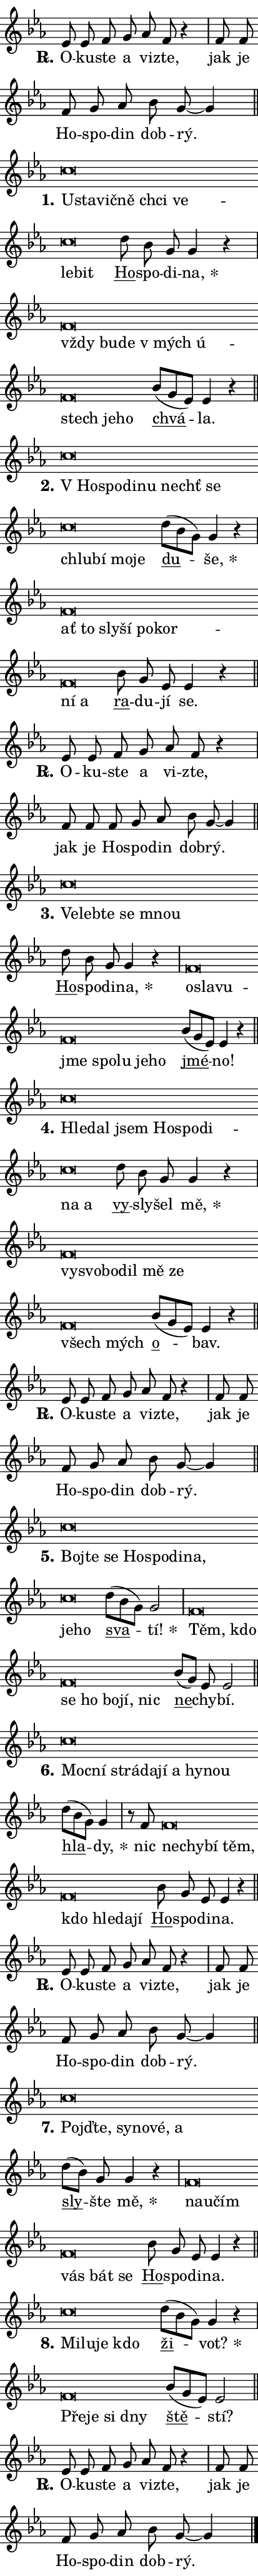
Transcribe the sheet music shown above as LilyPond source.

\version "2.22.1"
\header { tagline = "" }
\paper {
  indent = 0\cm
  top-margin = 0\cm
  right-margin = 0\cm
  bottom-margin = 0\cm
  left-margin = 0\cm
  paper-width = 7\cm
  page-breaking = #ly:one-page-breaking
  system-system-spacing.basic-distance = #11
  score-system-spacing.basic-distance = #11
  ragged-last = ##f
}


%% Author: Thomas Morley
%% https://lists.gnu.org/archive/html/lilypond-user/2020-05/msg00002.html
#(define (line-position grob)
"Returns position of @var[grob} in current system:
   @code{'start}, if at first time-step
   @code{'end}, if at last time-step
   @code{'middle} otherwise
"
  (let* ((col (ly:item-get-column grob))
         (ln (ly:grob-object col 'left-neighbor))
         (rn (ly:grob-object col 'right-neighbor))
         (col-to-check-left (if (ly:grob? ln) ln col))
         (col-to-check-right (if (ly:grob? rn) rn col))
         (break-dir-left
           (and
             (ly:grob-property col-to-check-left 'non-musical #f)
             (ly:item-break-dir col-to-check-left)))
         (break-dir-right
           (and
             (ly:grob-property col-to-check-right 'non-musical #f)
             (ly:item-break-dir col-to-check-right))))
        (cond ((eqv? 1 break-dir-left) 'start)
              ((eqv? -1 break-dir-right) 'end)
              (else 'middle))))

#(define (tranparent-at-line-position vctor)
  (lambda (grob)
  "Relying on @code{line-position} select the relevant enry from @var{vctor}.
Used to determine transparency,"
    (case (line-position grob)
      ((end) (not (vector-ref vctor 0)))
      ((middle) (not (vector-ref vctor 1)))
      ((start) (not (vector-ref vctor 2))))))

noteHeadBreakVisibility =
#(define-music-function (break-visibility)(vector?)
"Makes @code{NoteHead}s transparent relying on @var{break-visibility}"
#{
  \override NoteHead.transparent =
    #(tranparent-at-line-position break-visibility)
#})

#(define delete-ledgers-for-transparent-note-heads
  (lambda (grob)
    "Reads whether a @code{NoteHead} is transparent.
If so this @code{NoteHead} is removed from @code{'note-heads} from
@var{grob}, which is supposed to be @code{LedgerLineSpanner}.
As a result ledgers are not printed for this @code{NoteHead}"
    (let* ((nhds-array (ly:grob-object grob 'note-heads))
           (nhds-list
             (if (ly:grob-array? nhds-array)
                 (ly:grob-array->list nhds-array)
                 '()))
           ;; Relies on the transparent-property being done before
           ;; Staff.LedgerLineSpanner.after-line-breaking is executed.
           ;; This is fragile ...
           (to-keep
             (remove
               (lambda (nhd)
                 (ly:grob-property nhd 'transparent #f))
               nhds-list)))
      ;; TODO find a better method to iterate over grob-arrays, similiar
      ;; to filter/remove etc for lists
      ;; For now rebuilt from scratch
      (set! (ly:grob-object grob 'note-heads)  '())
      (for-each
        (lambda (nhd)
          (ly:pointer-group-interface::add-grob grob 'note-heads nhd))
        to-keep))))

hideNotes = {
  \noteHeadBreakVisibility #begin-of-line-visible
}
unHideNotes = {
  \noteHeadBreakVisibility #all-visible
}

% work-around for resetting accidentals
% https://lilypond.org/doc/v2.23/Documentation/notation/displaying-rhythms#unmetered-music
cadenzaMeasure = {
  \cadenzaOff
  \partial 1024 s1024
  \cadenzaOn
}

#(define-markup-command (accent layout props text) (markup?)
  "Underline accented syllable"
  (interpret-markup layout props
    #{\markup \override #'(offset . 4.3) \underline { #text }#}))

responsum = \markup \concat {
  "R" \hspace #-1.05 \path #0.1 #'((moveto 0 0.07) (lineto 0.9 0.8)) \hspace #0.05 "."
}

\layout {
    \context {
        \Staff
        \remove "Time_signature_engraver"
        \override LedgerLineSpanner.after-line-breaking = #delete-ledgers-for-transparent-note-heads
    }
    \context {
        \Voice {
            \override NoteHead.output-attributes = #'((class . "notehead"))
            \override Hairpin.height = #0.55
        }
    }
    \context {
        \Lyrics {
            \override StanzaNumber.output-attributes = #'((class . "stanzanumber"))
            \override LyricSpace.minimum-distance = #0.9
            \override LyricText.font-name = #"TeX Gyre Schola"
            \override LyricText.font-size = 1
            \override StanzaNumber.font-name = #"TeX Gyre Schola Bold"
            \override StanzaNumber.font-size = 1
        }
    }
}

% magnetic-lyrics.ily
%
%   written by
%     Jean Abou Samra <jean@abou-samra.fr>
%     Werner Lemberg <wl@gnu.org>
%
%   adapted by
%     Jiri Hon <jiri.hon@gmail.com>
%
% Version 2022-Apr-15

% https://www.mail-archive.com/lilypond-user@gnu.org/msg149350.html

#(define (Left_hyphen_pointer_engraver context)
   "Collect syllable-hyphen-syllable occurrences in lyrics and store
them in properties.  This engraver only looks to the left.  For
example, if the lyrics input is @code{foo -- bar}, it does the
following.

@itemize @bullet
@item
Set the @code{text} property of the @code{LyricHyphen} grob between
@q{foo} and @q{bar} to @code{foo}.

@item
Set the @code{left-hyphen} property of the @code{LyricText} grob with
text @q{foo} to the @code{LyricHyphen} grob between @q{foo} and
@q{bar}.
@end itemize

Use this auxiliary engraver in combination with the
@code{lyric-@/text::@/apply-@/magnetic-@/offset!} hook."
   (let ((hyphen #f)
         (text #f))
     (make-engraver
      (acknowledgers
       ((lyric-syllable-interface engraver grob source-engraver)
        (set! text grob)))
      (end-acknowledgers
       ((lyric-hyphen-interface engraver grob source-engraver)
        ;(when (not (grob::has-interface grob 'lyric-space-interface))
          (set! hyphen grob)));)
      ((stop-translation-timestep engraver)
       (when (and text hyphen)
         (ly:grob-set-object! text 'left-hyphen hyphen))
       (set! text #f)
       (set! hyphen #f)))))

#(define (lyric-text::apply-magnetic-offset! grob)
   "If the space between two syllables is less than the value in
property @code{LyricText@/.details@/.squash-threshold}, move the right
syllable to the left so that it gets concatenated with the left
syllable.

Use this function as a hook for
@code{LyricText@/.after-@/line-@/breaking} if the
@code{Left_@/hyphen_@/pointer_@/engraver} is active."
   (let ((hyphen (ly:grob-object grob 'left-hyphen #f)))
     (when hyphen
       (let ((left-text (ly:spanner-bound hyphen LEFT)))
         (when (grob::has-interface left-text 'lyric-syllable-interface)
           (let* ((common (ly:grob-common-refpoint grob left-text X))
                  (this-x-ext (ly:grob-extent grob common X))
                  (left-x-ext
                   (begin
                     ;; Trigger magnetism for left-text.
                     (ly:grob-property left-text 'after-line-breaking)
                     (ly:grob-extent left-text common X)))
                  ;; `delta` is the gap width between two syllables.
                  (delta (- (interval-start this-x-ext)
                            (interval-end left-x-ext)))
                  (details (ly:grob-property grob 'details))
                  (threshold (assoc-get 'squash-threshold details 0.2)))
             (when (< delta threshold)
               (let* (;; We have to manipulate the input text so that
                      ;; ligatures crossing syllable boundaries are not
                      ;; disabled.  For languages based on the Latin
                      ;; script this is essentially a beautification.
                      ;; However, for non-Western scripts it can be a
                      ;; necessity.
                      (lt (ly:grob-property left-text 'text))
                      (rt (ly:grob-property grob 'text))
                      (is-space (grob::has-interface hyphen 'lyric-space-interface))
                      (space (if is-space " " ""))
                      (space-markup (grob-interpret-markup grob " "))
                      (space-size (interval-length (ly:stencil-extent space-markup X)))
                      (extra-delta (if is-space space-size 0))
                      ;; Append new syllable.
                      (ltrt-space (if (and (string? lt) (string? rt))
                                (string-append lt space rt)
                                (make-concat-markup (list lt space rt))))
                      ;; Right-align `ltrt` to the right side.
                      (ltrt-space-markup (grob-interpret-markup
                               grob
                               (make-translate-markup
                                (cons (interval-length this-x-ext) 0)
                                (make-right-align-markup ltrt-space)))))
                 (begin
                   ;; Don't print `left-text`.
                   (ly:grob-set-property! left-text 'stencil #f)
                   ;; Set text and stencil (which holds all collected
                   ;; syllables so far) and shift it to the left.
                   (ly:grob-set-property! grob 'text ltrt-space)
                   (ly:grob-set-property! grob 'stencil ltrt-space-markup)
                   (ly:grob-translate-axis! grob (- (- delta extra-delta)) X))))))))))


#(define (lyric-hyphen::displace-bounds-first grob)
   ;; Make very sure this callback isn't triggered too early.
   (let ((left (ly:spanner-bound grob LEFT))
         (right (ly:spanner-bound grob RIGHT)))
     (ly:grob-property left 'after-line-breaking)
     (ly:grob-property right 'after-line-breaking)
     (ly:lyric-hyphen::print grob)))

squashThreshold = #0.4

\layout {
  \context {
    \Lyrics
    \consists #Left_hyphen_pointer_engraver
    \override LyricText.after-line-breaking =
      #lyric-text::apply-magnetic-offset!
    \override LyricHyphen.stencil = #lyric-hyphen::displace-bounds-first
    \override LyricText.details.squash-threshold = \squashThreshold
    \override LyricHyphen.minimum-distance = 0
    \override LyricHyphen.minimum-length = \squashThreshold
  }
}

squash = \override LyricText.details.squash-threshold = 9999
unSquash = \override LyricText.details.squash-threshold = \squashThreshold

left = \override LyricText.self-alignment-X = #LEFT
unLeft = \revert LyricText.self-alignment-X

starOffset = #(lambda (grob) 
                (let ((x_offset (ly:self-alignment-interface::aligned-on-x-parent grob)))
                  (if (= x_offset 0) 0 (+ x_offset 1.2))))

star = #(define-music-function (syllable)(string?)
"Append star separator at the end of a syllable"
#{
  \once \override LyricText.X-offset = #starOffset
  \lyricmode { \markup {
    #syllable
    \override #'((font-name . "TeX Gyre Schola Bold")) \hspace #0.2 \lower #0.65 \larger "*"
  } }
#})

starAccent = #(define-music-function (syllable)(string?)
"Append star separator at the end of a syllable and make accent"
#{
  \once \override LyricText.X-offset = #starOffset
  \lyricmode { \markup {
    \accent #syllable
    \override #'((font-name . "TeX Gyre Schola Bold")) \hspace #0.2 \lower #0.65 \larger "*"
  } }
#})

breath = #(define-music-function (syllable)(string?)
"Append breathing indicator at the end of a syllable"
#{
  \lyricmode { \markup { #syllable "+" } }
#})

optionalBreath = #(define-music-function (syllable)(string?)
"Append optional breathing indicator at the end of a syllable"
#{
  \lyricmode { \markup { #syllable "(+)" } }
#})


\score {
    <<
        \new Voice = "melody" { \cadenzaOn \key es \major \relative { es'8 es f g as f r4 \cadenzaMeasure \bar "|" f8 f \bar "" f g as \bar "" bes g~ g4 \cadenzaMeasure \bar "||" \break }
\relative { c''\breve*1/16 \hideNotes \breve*1/16 \bar "" \breve*1/16 \bar "" \breve*1/16 \bar "" \breve*1/16 \bar "" \breve*1/16 \bar "" \breve*1/16 \breve*1/16 \bar "" \unHideNotes \bar "" d8 bes g g4 r \cadenzaMeasure \bar "|" f\breve*1/16 \hideNotes \breve*1/16 \bar "" \breve*1/16 \bar "" \breve*1/16 \bar "" \breve*1/16 \bar "" \breve*1/16 \bar "" \breve*1/16 \breve*1/16 \bar "" \unHideNotes \bar "" bes8[( g es)] es4 r \cadenzaMeasure \bar "||" \break }
\relative { c''\breve*1/16 \hideNotes \breve*1/16 \bar "" \breve*1/16 \bar "" \breve*1/16 \bar "" \breve*1/16 \bar "" \breve*1/16 \bar "" \breve*1/16 \bar "" \breve*1/16 \bar "" \breve*1/16 \breve*1/16 \bar "" \unHideNotes \bar "" d8[( bes g)] g4 r \cadenzaMeasure \bar "|" f\breve*1/16 \hideNotes \breve*1/16 \bar "" \breve*1/16 \bar "" \breve*1/16 \bar "" \breve*1/16 \bar "" \breve*1/16 \bar "" \breve*1/16 \breve*1/16 \bar "" \unHideNotes \bar "" bes8 g es es4 r \cadenzaMeasure \bar "||" \break }
\relative { es'8 es f g as f r4 \cadenzaMeasure \bar "|" f8 f \bar "" f g as \bar "" bes g~ g4 \cadenzaMeasure \bar "||" \break }
\relative { c''\breve*1/16 \hideNotes \breve*1/16 \bar "" \breve*1/16 \bar "" \breve*1/16 \breve*1/16 \bar "" \unHideNotes \bar "" d8 bes g g4 r \cadenzaMeasure \bar "|" f\breve*1/16 \hideNotes \breve*1/16 \bar "" \breve*1/16 \bar "" \breve*1/16 \bar "" \breve*1/16 \bar "" \breve*1/16 \bar "" \breve*1/16 \breve*1/16 \bar "" \unHideNotes \bar "" bes8[( g es)] es4 r \cadenzaMeasure \bar "||" \break }
\relative { c''\breve*1/16 \hideNotes \breve*1/16 \bar "" \breve*1/16 \bar "" \breve*1/16 \bar "" \breve*1/16 \bar "" \breve*1/16 \bar "" \breve*1/16 \breve*1/16 \bar "" \unHideNotes \bar "" d8 bes g g4 r \cadenzaMeasure \bar "|" f\breve*1/16 \hideNotes \breve*1/16 \bar "" \breve*1/16 \bar "" \breve*1/16 \bar "" \breve*1/16 \bar "" \breve*1/16 \bar "" \breve*1/16 \breve*1/16 \bar "" \unHideNotes \bar "" bes8[( g es)] es4 r \cadenzaMeasure \bar "||" \break }
\relative { es'8 es f g as f r4 \cadenzaMeasure \bar "|" f8 f \bar "" f g as \bar "" bes g~ g4 \cadenzaMeasure \bar "||" \break }
\relative { c''\breve*1/16 \hideNotes \breve*1/16 \bar "" \breve*1/16 \bar "" \breve*1/16 \bar "" \breve*1/16 \bar "" \breve*1/16 \bar "" \breve*1/16 \bar "" \breve*1/16 \breve*1/16 \bar "" \unHideNotes \bar "" d8[( bes g)] g2 \cadenzaMeasure \bar "|" f\breve*1/16 \hideNotes \breve*1/16 \bar "" \breve*1/16 \bar "" \breve*1/16 \bar "" \breve*1/16 \bar "" \breve*1/16 \breve*1/16 \bar "" \unHideNotes \bar "" bes8[( g)] es es2 \cadenzaMeasure \bar "||" \break }
\relative { c''\breve*1/16 \hideNotes \breve*1/16 \bar "" \breve*1/16 \bar "" \breve*1/16 \bar "" \breve*1/16 \bar "" \breve*1/16 \bar "" \breve*1/16 \breve*1/16 \bar "" \unHideNotes \bar "" d8[( bes g)] g4 \cadenzaMeasure \bar "|" r8 f8 f\breve*1/16 \hideNotes \breve*1/16 \bar "" \breve*1/16 \bar "" \breve*1/16 \bar "" \breve*1/16 \bar "" \breve*1/16 \bar "" \breve*1/16 \breve*1/16 \bar "" \unHideNotes \bar "" bes8 g es es4 r \cadenzaMeasure \bar "||" \break }
\relative { es'8 es f g as f r4 \cadenzaMeasure \bar "|" f8 f \bar "" f g as \bar "" bes g~ g4 \cadenzaMeasure \bar "||" \break }
\relative { c''\breve*1/16 \hideNotes \breve*1/16 \bar "" \breve*1/16 \bar "" \breve*1/16 \bar "" \breve*1/16 \breve*1/16 \bar "" \unHideNotes \bar "" d8[( bes)] g g4 r \cadenzaMeasure \bar "|" f\breve*1/16 \hideNotes \breve*1/16 \bar "" \breve*1/16 \bar "" \breve*1/16 \bar "" \breve*1/16 \breve*1/16 \bar "" \unHideNotes \bar "" bes8 g es es4 r \cadenzaMeasure \bar "||" \break }
\relative { c''\breve*1/16 \hideNotes \breve*1/16 \bar "" \breve*1/16 \breve*1/16 \bar "" \unHideNotes \bar "" d8[( bes g)] g4 r \cadenzaMeasure \bar "|" f\breve*1/16 \hideNotes \breve*1/16 \bar "" \breve*1/16 \breve*1/16 \bar "" \unHideNotes \bar "" bes8[( g es)] es2 \cadenzaMeasure \bar "||" \break }
\relative { es'8 es f g as f r4 \cadenzaMeasure \bar "|" f8 f \bar "" f g as \bar "" bes g~ g4 \cadenzaMeasure \bar "||" \break } \bar "|." }
        \new Lyrics \lyricsto "melody" { \lyricmode { \set stanza = \responsum
O -- ku -- ste a vi -- zte, jak je Ho -- spo -- din dob -- rý.
\set stanza = "1."
\left U -- \squash sta -- vič -- ně chci ve -- le -- bit \unLeft \unSquash \markup \accent Ho -- spo -- di -- \star na, \left vždy \squash bu -- de "v mých" ú -- stech je -- ho \unLeft \unSquash \markup \accent chvá -- la.
\set stanza = "2."
\left "V Ho" -- \squash spo -- di -- nu nechť se chlu -- bí mo -- je \unLeft \unSquash \markup \accent du -- \star še, \left ať \squash to sly -- ší po -- kor -- ní a \unLeft \unSquash \markup \accent ra -- du -- jí se.
\set stanza = \responsum
O -- ku -- ste a vi -- zte, jak je Ho -- spo -- din dob -- rý.
\set stanza = "3."
\left Ve -- \squash leb -- te se mnou \unLeft \unSquash \markup \accent Ho -- spo -- di -- \star na, \left o -- \squash sla -- vu -- jme spo -- lu je -- ho \unLeft \unSquash \markup \accent jmé -- no!
\set stanza = "4."
\left Hle -- \squash dal jsem Ho -- spo -- di -- na a \unLeft \unSquash \markup \accent vy -- sly -- šel \star mě, \left vy -- \squash svo -- bo -- dil mě ze všech mých \unLeft \unSquash \markup \accent o -- bav.
\set stanza = \responsum
O -- ku -- ste a vi -- zte, jak je Ho -- spo -- din dob -- rý.
\set stanza = "5."
\left Boj -- \squash te se Ho -- spo -- di -- na, je -- ho \unLeft \unSquash \markup \accent sva -- \star tí! \left Těm, \squash kdo se ho bo -- jí, nic \unLeft \unSquash \markup \accent ne -- chy -- bí.
\set stanza = "6."
\left Moc -- \squash ní strá -- da -- jí a hy -- nou \unLeft \unSquash \markup \accent hla -- \star dy, nic \left ne -- \squash chy -- bí těm, kdo hle -- da -- jí \unLeft \unSquash \markup \accent Ho -- spo -- di -- na.
\set stanza = \responsum
O -- ku -- ste a vi -- zte, jak je Ho -- spo -- din dob -- rý.
\set stanza = "7."
\left Pojď -- \squash te, sy -- no -- vé, a \unLeft \unSquash \markup \accent sly -- šte \star mě, \left na -- \squash u -- čím vás bát se \unLeft \unSquash \markup \accent Ho -- spo -- di -- na.
\set stanza = "8."
\left Mi -- \squash lu -- je kdo \unLeft \unSquash \markup \accent ži -- \star vot? \left Pře -- \squash je si dny \unLeft \unSquash \markup \accent ště -- stí?
\set stanza = \responsum
O -- ku -- ste a vi -- zte, jak je Ho -- spo -- din dob -- rý. } }
    >>
    \layout {}
}
